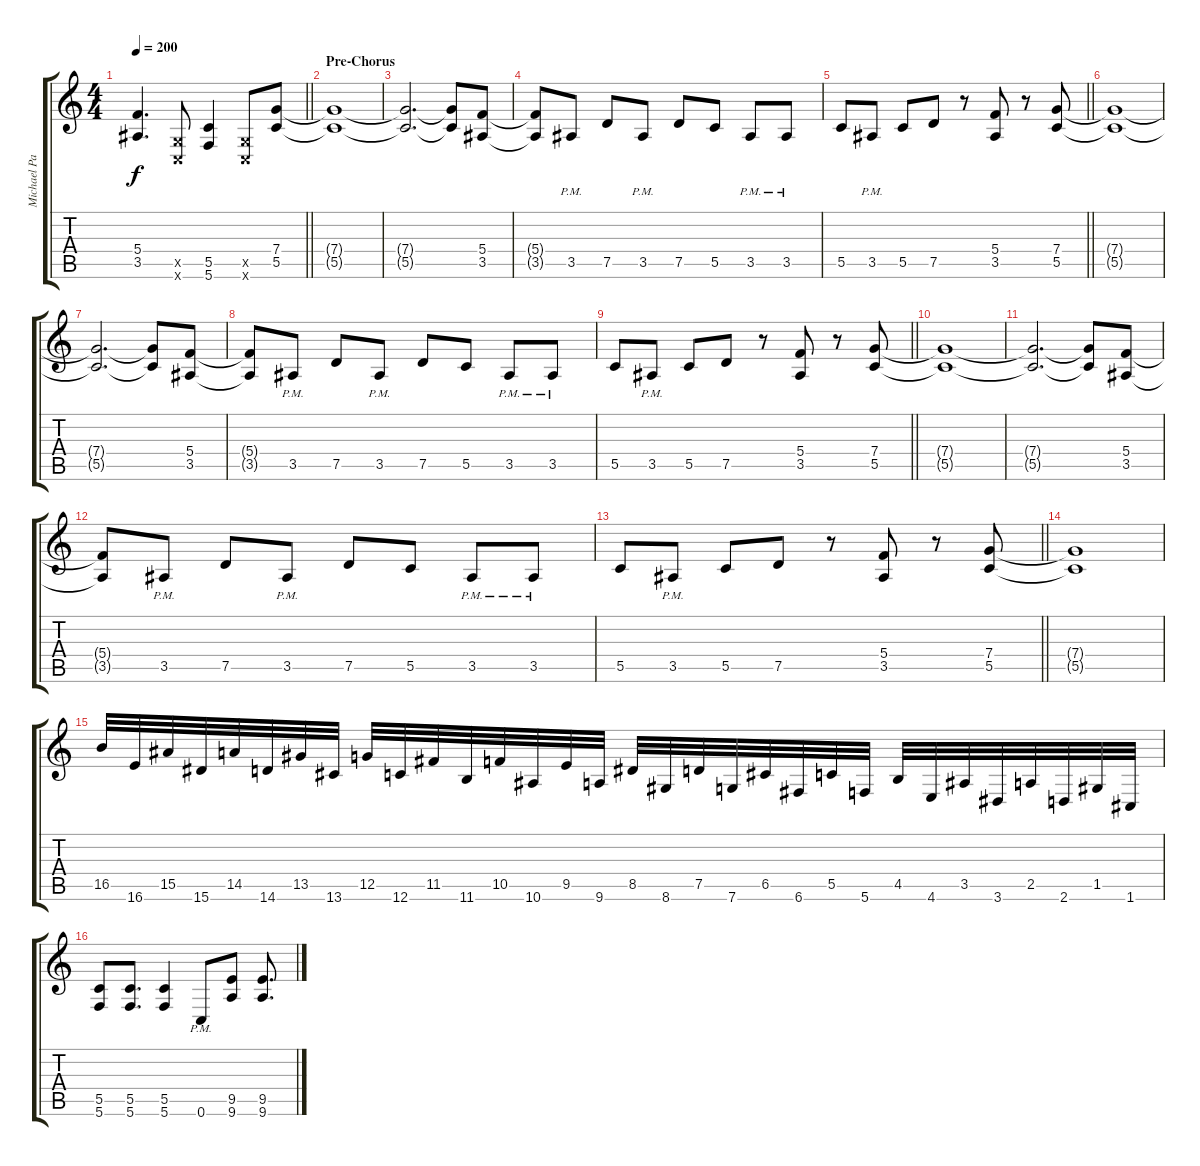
\track ("Michael Padget" "Michael Pa") {instrument distortionguitar}
\staff {score tabs}
\tuning (D4 A3 F3 C3 G2 C2) {hide}
\ts (4 4)
\tempo 200
\clef g2
\barLineRight lightlight
\ks c
(5.4 3.5).4{d dy f} (0.5{x} 0.6{x}).8 (5.5 5.6).4 (0.5{x} 0.6{x}).8 (7.4 5.5).8 |
\section ("" "Pre-Chorus")
(7.4{t} 5.5{t}).1 |
(7.4{t} 5.5{t}).2{d} (7.4{t} 5.5{t}).8 (5.4 3.5).8 |
(5.4{t} 3.5{t}).8 3.5{pm}.8 7.5.8 3.5{pm}.8 7.5.8 5.5.8 3.5{pm}.8 3.5{pm}.8 |
\barLineRight lightlight
5.5.8 3.5{pm}.8 5.5.8 7.5.8 r.8 (5.4 3.5).8 r.8 (7.4 5.5).8 |
\section ("" "")
(7.4{t} 5.5{t}).1 |
(7.4{t} 5.5{t}).2{d} (7.4{t} 5.5{t}).8 (5.4 3.5).8 |
(5.4{t} 3.5{t}).8 3.5{pm}.8 7.5.8 3.5{pm}.8 7.5.8 5.5.8 3.5{pm}.8 3.5{pm}.8 |
\barLineRight lightlight
5.5.8 3.5{pm}.8 5.5.8 7.5.8 r.8 (5.4 3.5).8 r.8 (7.4 5.5).8 |
(7.4{t} 5.5{t}).1 |
(7.4{t} 5.5{t}).2{d} (7.4{t} 5.5{t}).8 (5.4 3.5).8 |
(5.4{t} 3.5{t}).8 3.5{pm}.8 7.5.8 3.5{pm}.8 7.5.8 5.5.8 3.5{pm}.8 3.5{pm}.8 |
\barLineRight lightlight
5.5.8 3.5{pm}.8 5.5.8 7.5.8 r.8 (5.4 3.5).8 r.8 (7.4 5.5).8 |
(7.4{t} 5.5{t}).1 |
16.5.32{instrument guitarfretnoise} 16.6.32 15.5.32 15.6.32 14.5.32 14.6.32 13.5.32 13.6.32 12.5.32 12.6.32 11.5.32 11.6.32 10.5.32 10.6.32 9.5.32 9.6.32 8.5.32 8.6.32 7.5.32 7.6.32 6.5.32 6.6.32 5.5.32 5.6.32 4.5.32 4.6.32 3.5.32 3.6.32 2.5.32 2.6.32 1.5.32 1.6.32 |
(5.5 5.6).8{instrument distortionguitar} (5.5 5.6).8{d} (5.5 5.6).4 0.6{pm}.8 (9.5 9.6).8 (9.5 9.6).8{d}
